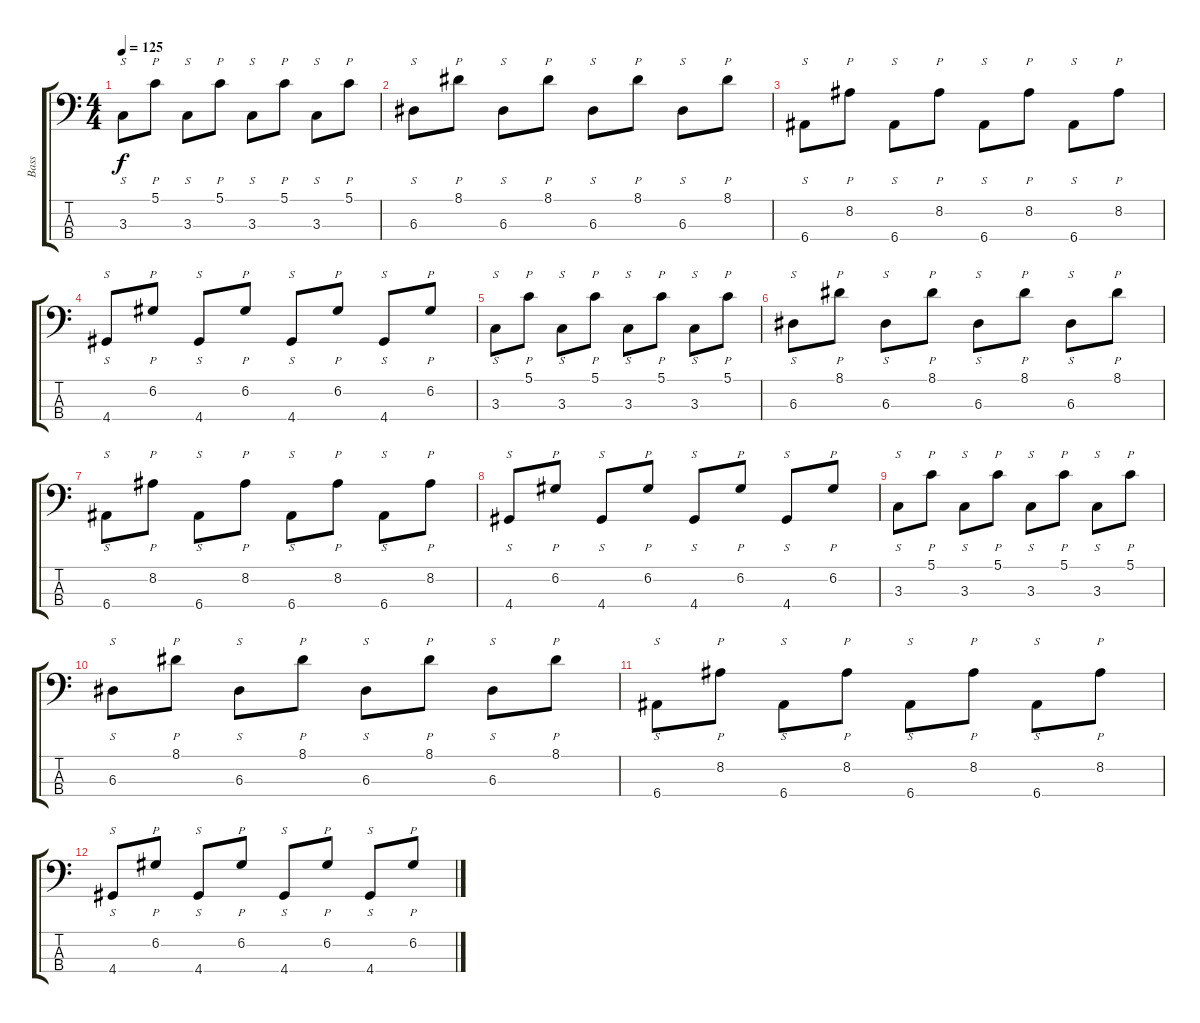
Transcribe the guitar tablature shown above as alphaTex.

\track ("Bass" "Bass") {instrument electricbassfinger}
\staff {score tabs}
\tuning (G2 D2 A1 E1) {hide}
\ts (4 4)
\tempo 125
\clef f4
\ks c
3.3.8{s dy f} 5.1.8{p} 3.3.8{s} 5.1.8{p} 3.3.8{s} 5.1.8{p} 3.3.8{s} 5.1.8{p} |
6.3.8{s} 8.1.8{p} 6.3.8{s} 8.1.8{p} 6.3.8{s} 8.1.8{p} 6.3.8{s} 8.1.8{p} |
6.4.8{s} 8.2.8{p} 6.4.8{s} 8.2.8{p} 6.4.8{s} 8.2.8{p} 6.4.8{s} 8.2.8{p} |
4.4.8{s} 6.2.8{p} 4.4.8{s} 6.2.8{p} 4.4.8{s} 6.2.8{p} 4.4.8{s} 6.2.8{p} |
3.3.8{s} 5.1.8{p} 3.3.8{s} 5.1.8{p} 3.3.8{s} 5.1.8{p} 3.3.8{s} 5.1.8{p} |
6.3.8{s} 8.1.8{p} 6.3.8{s} 8.1.8{p} 6.3.8{s} 8.1.8{p} 6.3.8{s} 8.1.8{p} |
6.4.8{s} 8.2.8{p} 6.4.8{s} 8.2.8{p} 6.4.8{s} 8.2.8{p} 6.4.8{s} 8.2.8{p} |
4.4.8{s} 6.2.8{p} 4.4.8{s} 6.2.8{p} 4.4.8{s} 6.2.8{p} 4.4.8{s} 6.2.8{p} |
3.3.8{s} 5.1.8{p} 3.3.8{s} 5.1.8{p} 3.3.8{s} 5.1.8{p} 3.3.8{s} 5.1.8{p} |
6.3.8{s} 8.1.8{p} 6.3.8{s} 8.1.8{p} 6.3.8{s} 8.1.8{p} 6.3.8{s} 8.1.8{p} |
6.4.8{s} 8.2.8{p} 6.4.8{s} 8.2.8{p} 6.4.8{s} 8.2.8{p} 6.4.8{s} 8.2.8{p} |
4.4.8{s} 6.2.8{p} 4.4.8{s} 6.2.8{p} 4.4.8{s} 6.2.8{p} 4.4.8{s} 6.2.8{p}
